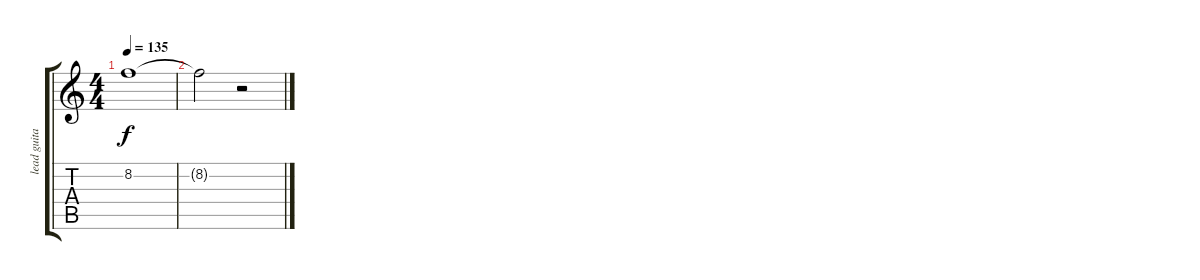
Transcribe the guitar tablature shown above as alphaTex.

\track ("lead guitar" "lead guita") {instrument distortionguitar}
\staff {score tabs}
\tuning (D4 A3 F3 C3 G2 D2) {hide}
\ts (4 4)
\tempo 135
\clef g2
\ks c
8.2.1{dy f} |
8.2{t}.2 r.2
